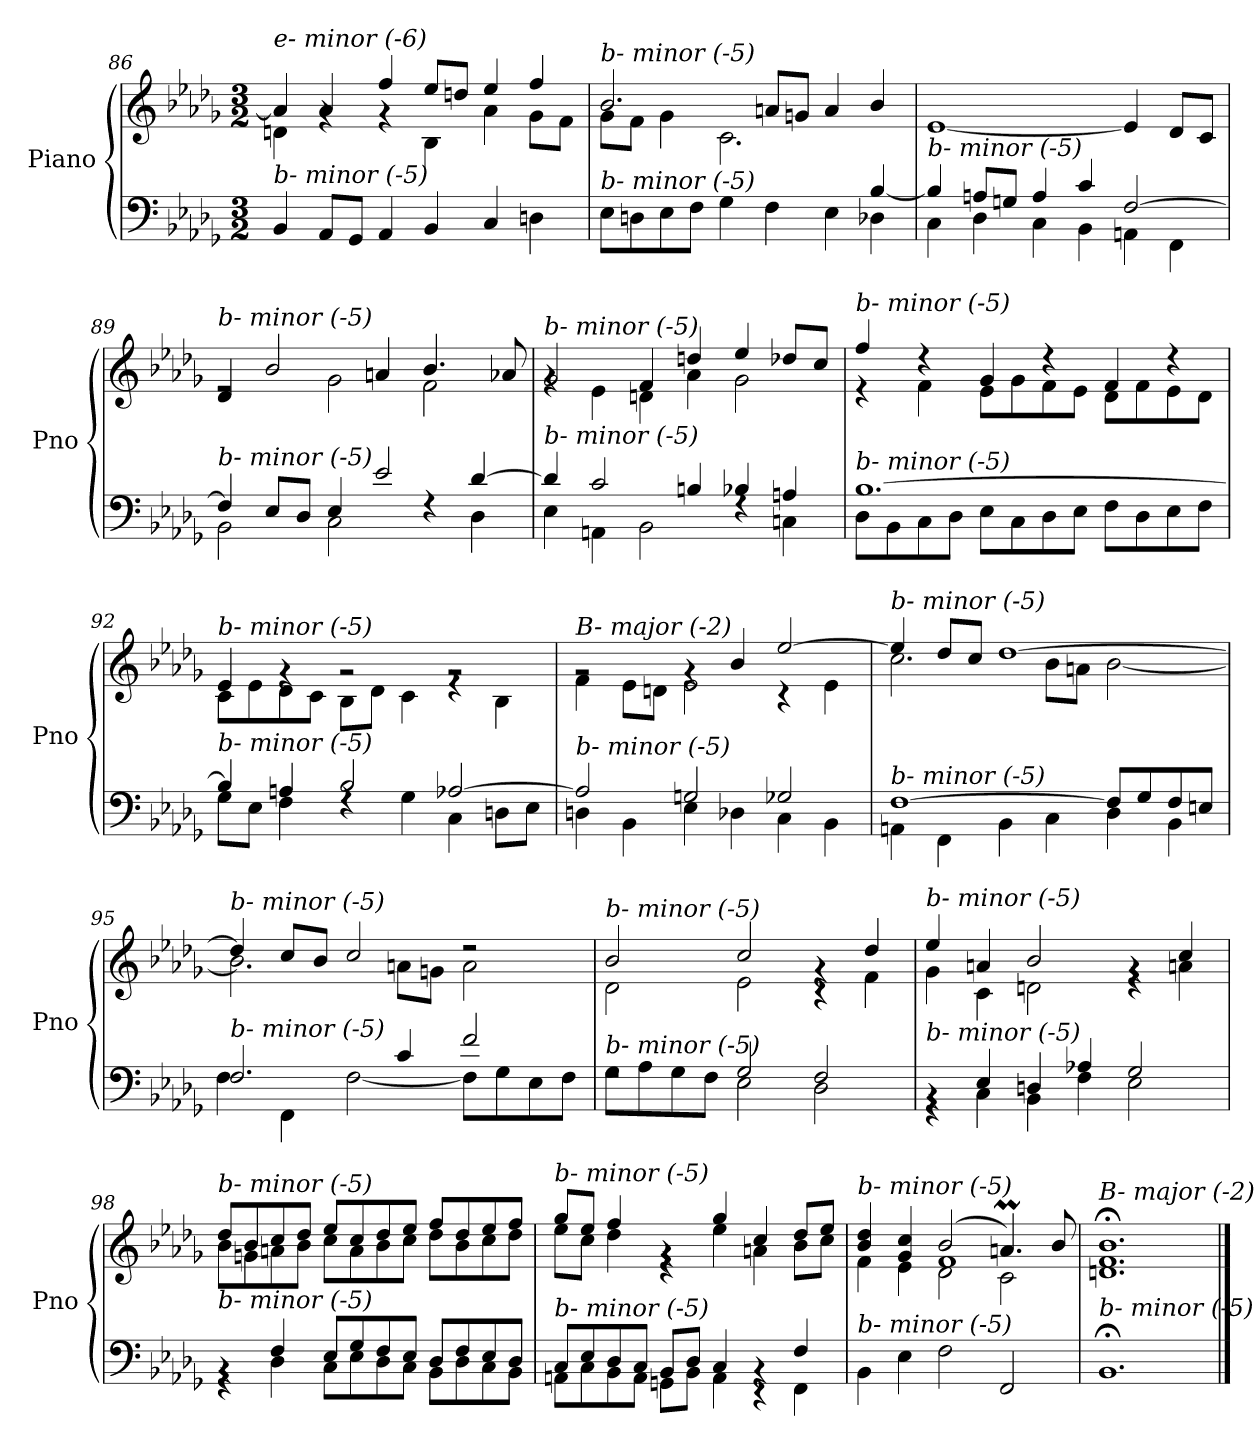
**kern	**kern
*part1	*part1
*staff2	*staff1
*I"Piano	*
*I'Pno	*
*clefF4	*clefG2
*k[b-e-a-d-g-]	*k[b-e-a-d-g-]
*M3/2	*M3/2
=86	=86
*	*^
!	!LO:TX:i:t=e- minor (-6)	!
!LO:TX:i:t=b- minor (-5)	!	!
4BB-/	4a-/]	4dn\
8AA-/L	4a-/	4rg
8GG-/J	.	.
4AA-/	4ff/	4rg
4BB-/	8ee-/L	4B-\
.	8ddn/J	.
4C/	4ee-/	4a-\
4Dn\	4ff/	8g-\L
.	.	8f\J
=87	=87	=87
*^	*	*^
*	*^	*	*	*
!	!	!	!LO:TX:i:t=b- minor (-5)	!	!
!LO:TX:i:t=b- minor (-5)	!	!	!	!	!
1ryy	8E-\L	1ryy	2.b-/	8g-\L	1ryy
.	8Dn\	.	.	8f\J	.
.	8E-\	.	.	4g-\	.
.	8F\J	.	.	.	.
.	4G-\	.	.	2.c\	.
.	4F\	.	8an/L	.	.
.	.	.	8gn/J	.	.
4ryy	4E-\	4ryy	4a/	.	4ryy
4ryy	[4B-/	4D-X\	4b-/	4ryy	4ryy
!!LO:LB:g=z
=88	=88	=88	=88	=88	=88
!	!	!	!LO:TX:i:t=b- minor (-5)	!	!
!LO:TX:i:t=b- minor (-5)	!	!	!	!	!
*	*v	*v	*	*	*
*	*	*v	*v	*v
4B-/]	4C\	[1e-
8An/L	4D-\	.
8Gn/J	.	.
4A/	4C\	.
4c/	4BB-\	.
[2F/	4AAn\	4e-/]
.	4FF\	8d-/L
.	.	8c/J
=89	=89	=89
*	*	*^
!	!	!LO:TX:i:t=b- minor (-5)	!
!LO:TX:i:t=b- minor (-5)	!	!	!
4F/]	2BB-\	4d-/	2re
8E-/L	.	2b-/	.
8D-/J	.	.	.
4E-/	2C\	.	2g-\
2e-/	.	4an/	.
.	4rF	4.b-/	2f\
[4d-/	4D-\	.	.
.	.	8a-X/	.
=90	=90	=90	=90
!	!	!LO:TX:i:t=b- minor (-5)	!
!LO:TX:i:t=b- minor (-5)	!	!	!
4d-/]	4E-\	2g-/	4rg
2c/	4AAn\	.	4e-\
.	2BB-\	4f/	4dn\
4Bni/	.	4ddn/	4a-\
4B-/	4rF	4ee-/	2g-\
4An/	4Cn\	8dd-X/L	.
.	.	8cc/J	.
=91	=91	=91	=91
!	!	!LO:TX:i:t=b- minor (-5)	!
!LO:TX:i:t=b- minor (-5)	!	!	!
[1.B-	8D-\L	4ff/	4r
.	8BB-\	.	.
.	8C\	4r	4f\
.	8D-\J	.	.
.	8E-\L	4g-/	8e-\L
.	8C\	.	8g-\
.	8D-\	4r	8f\
.	8E-\J	.	8e-\J
.	8F\L	4f/	8d-\L
.	8D-\	.	8f\
.	8E-\	4r	8e-\
.	8F\J	.	8d-\J
!!LO:PB:g=z	!!
=92	=92	=92	=92
!	!	!LO:TX:i:t=b- minor (-5)	!
!LO:TX:i:t=b- minor (-5)	!	!	!
4B-/]	8G-\L	4e-/	8c\L
.	8E-\J	.	8e-\
4An/	4F\	4rg	8d-\
.	.	.	8c\J
2B-/	4rF	2rg	8B-\L
.	.	.	8d-\J
.	4G-\	.	4c\
[2A-X/	4C\	2rg	4re
.	8Dn\L	.	4B-\
.	8E-\J	.	.
=93	=93	=93	=93
!	!	!LO:TX:i:t=B- major (-2)	!
!LO:TX:i:t=b- minor (-5)	!	!	!
2A-/]	4Dn\	2rg	4f\
.	4BB-\	.	8e-\L
.	.	.	8dn\J
2Gn/	4E-\	4rg	2e-\
.	4D-X\	4b-/	.
2G-X/	4C\	[2ee-/	4r
.	4BB-\	.	4e-\
=94	=94	=94	=94
!	!	!LO:TX:i:t=b- minor (-5)	!
!LO:TX:i:t=b- minor (-5)	!	!	!
[1F	4AAn\	4ee-/]	2.cc\
.	4FF\	8dd-/L	.
.	.	8cc/J	.
.	4BB-\	[1dd-	.
.	4C\	.	8b-\L
.	.	.	8an\J
8F/L]	4D-\	.	[2b-\
8G-/	.	.	.
8F/	4BB-\	.	.
8En/J	.	.	.
=95	=95	=95	=95
!	!	!LO:TX:i:t=b- minor (-5)	!
!LO:TX:i:t=b- minor (-5)	!	!	!
2.F/	4F\	4dd-/]	2.b-\]
.	4FF\	8cc/L	.
.	.	8b-/J	.
.	[2F\	2cc/	.
4c/	.	.	8an\L
.	.	.	8gn\J
2f/	8F\L]	2r	2a\
.	8G-\	.	.
.	8E-\	.	.
.	8F\J	.	.
!!LO:LB:g=z	!!
=96	=96	=96	=96
!	!	!LO:TX:i:t=b- minor (-5)	!
!LO:TX:i:t=b- minor (-5)	!	!	!
2rF	8G-\L	2b-/	2d-\
.	8A-\	.	.
.	8G-\	.	.
.	8F\J	.	.
2G-/	2E-\	2cc/	2e-\
2F/	2D-\	4rg	4r
.	.	4dd-/	4f\
=97	=97	=97	=97
!	!	!LO:TX:i:t=b- minor (-5)	!
!LO:TX:i:t=b- minor (-5)	!	!	!
4rBB	4r	4ee-/	4g-\
4E-/	4C\	4an/	4c\
4Dn/	4BB-\	2b-/	2dn\
4A-X/	4F\	.	.
2G-/	2E-\	4rg	4r
.	.	4cc/	4an\
=98	=98	=98	=98
!	!	!LO:TX:i:t=b- minor (-5)	!
!LO:TX:i:t=b- minor (-5)	!	!	!
4rBB	4r	8dd-/L	8b-\L
.	.	8b-/	8gn\
4F/	4D-\	8cc/	8an\
.	.	8dd-/J	8b-\J
8E-/L	8C\L	8ee-/L	8cc\L
8G-/	8E-\	8cc/	8a\
8F/	8D-\	8dd-/	8b-\
8E-/J	8C\J	8ee-/J	8cc\J
8D-/L	8BB-\L	8ff/L	8dd-\L
8F/	8D-\	8dd-/	8b-\
8E-/	8C\	8ee-/	8cc\
8D-/J	8BB-\J	8ff/J	8dd-\J
=99	=99	=99	=99
!	!	!LO:TX:i:t=b- minor (-5)	!
!LO:TX:i:t=b- minor (-5)	!	!	!
8C/L	8AAn\L	8gg-/L	8ee-\L
8E-/	8C\	8ee-/J	8cc\J
8D-/	8BB-\	4ff/	4dd-\
8C/J	8AA\J	.	.
8BB-/L	8GGn\L	4rg	4r
8D-/J	8BB-\J	.	.
4C/	4AA\	4gg-/	4ee-\
4rBB	4r	4cc/	4an\
4F/	4FF\	8dd-/L	8b-\L
.	.	8ee-/J	8cc\J
=100	=100	=100	=100
*	*	*	*^
!	!	!LO:TX:i:t=b- minor (-5)	!	!
!LO:TX:i:t=b- minor (-5)	!	!	!	!
2ryy	4BB-\	4b-/ 4dd-/	4f\	2ryy
.	4E-\	4g-/ 4cc/	4e-\	.
1ryy	2F\	(2b-/	2d-\	1f
.	2FF/	4.anm/)	2c\	.
.	.	8b-/	.	.
*v	*v	*	*	*
*	*v	*v	*v
=101	=101
!	!LO:TX:i:t=B- major (-2)
!LO:TX:i:t=b- minor (-5)	!
1.BB-;	1.dn;< 1.f;< 1.b-;<
==	==
*-	*-
